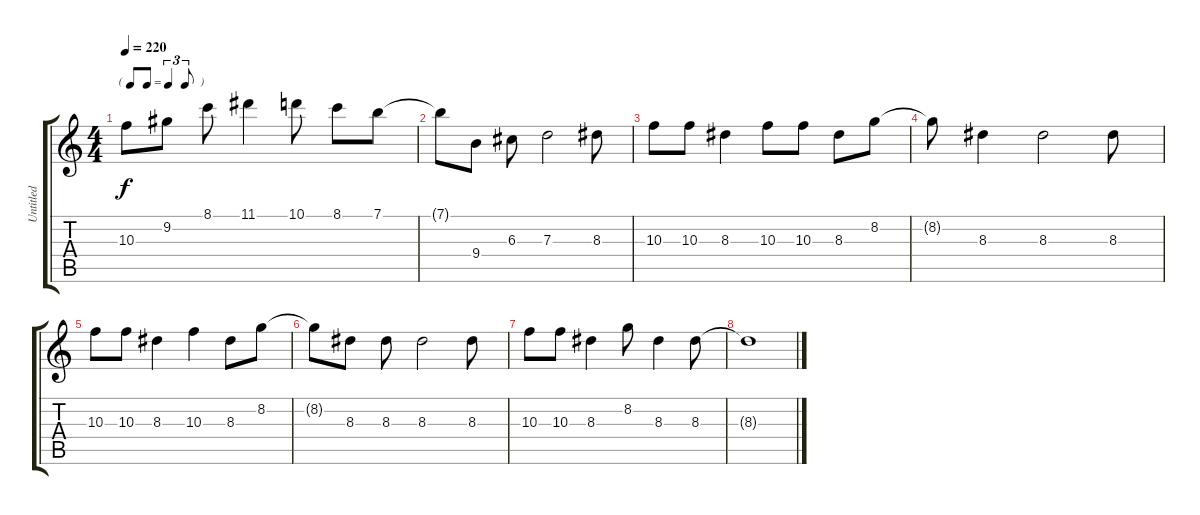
\track ("Untitled" "Untitled") {instrument acousticguitarnylon}
\staff {score tabs}
\tuning (E4 B3 G3 D3 A2 E2) {hide}
\ts (4 4)
\tf triplet8th
\tempo 220
\clef g2
\ks c
10.3.8{dy f} 9.2.8 8.1.8 11.1.4 10.1.8 8.1.8 7.1.8 |
7.1{t}.8 9.4.8 6.3.8 7.3.2 8.3.8 |
10.3.8 10.3.8 8.3.4 10.3.8 10.3.8 8.3.8 8.2.8 |
8.2{t}.8 8.3.4 8.3.2 8.3.8 |
10.3.8 10.3.8 8.3.4 10.3.4 8.3.8 8.2.8 |
8.2{t}.8 8.3.8 8.3.8 8.3.2 8.3.8 |
10.3.8 10.3.8 8.3.4 8.2.8 8.3.4 8.3.8 |
8.3{t}.1
